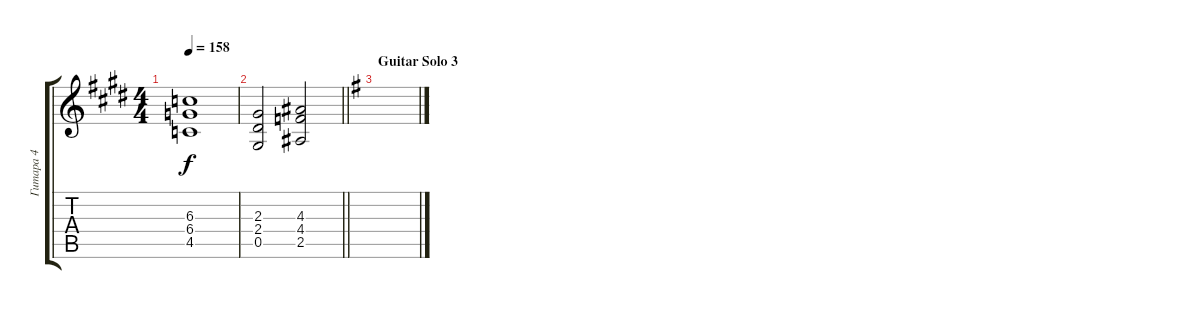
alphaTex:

\track ("Гитара 4" "Гитара 4") {instrument distortionguitar}
\staff {score tabs}
\tuning (Eb4 Bb3 Gb3 Db3 Ab2 Eb2) {hide}
\ts (4 4)
\tempo 158
\clef g2
\ks c#minor
(6.3 6.4 4.5).1{dy f} |
\barLineRight lightlight
(2.3 2.4 0.5).2 (4.3 4.4 2.5).2 |
\section ("" "Guitar Solo 3")
\ks eminor
